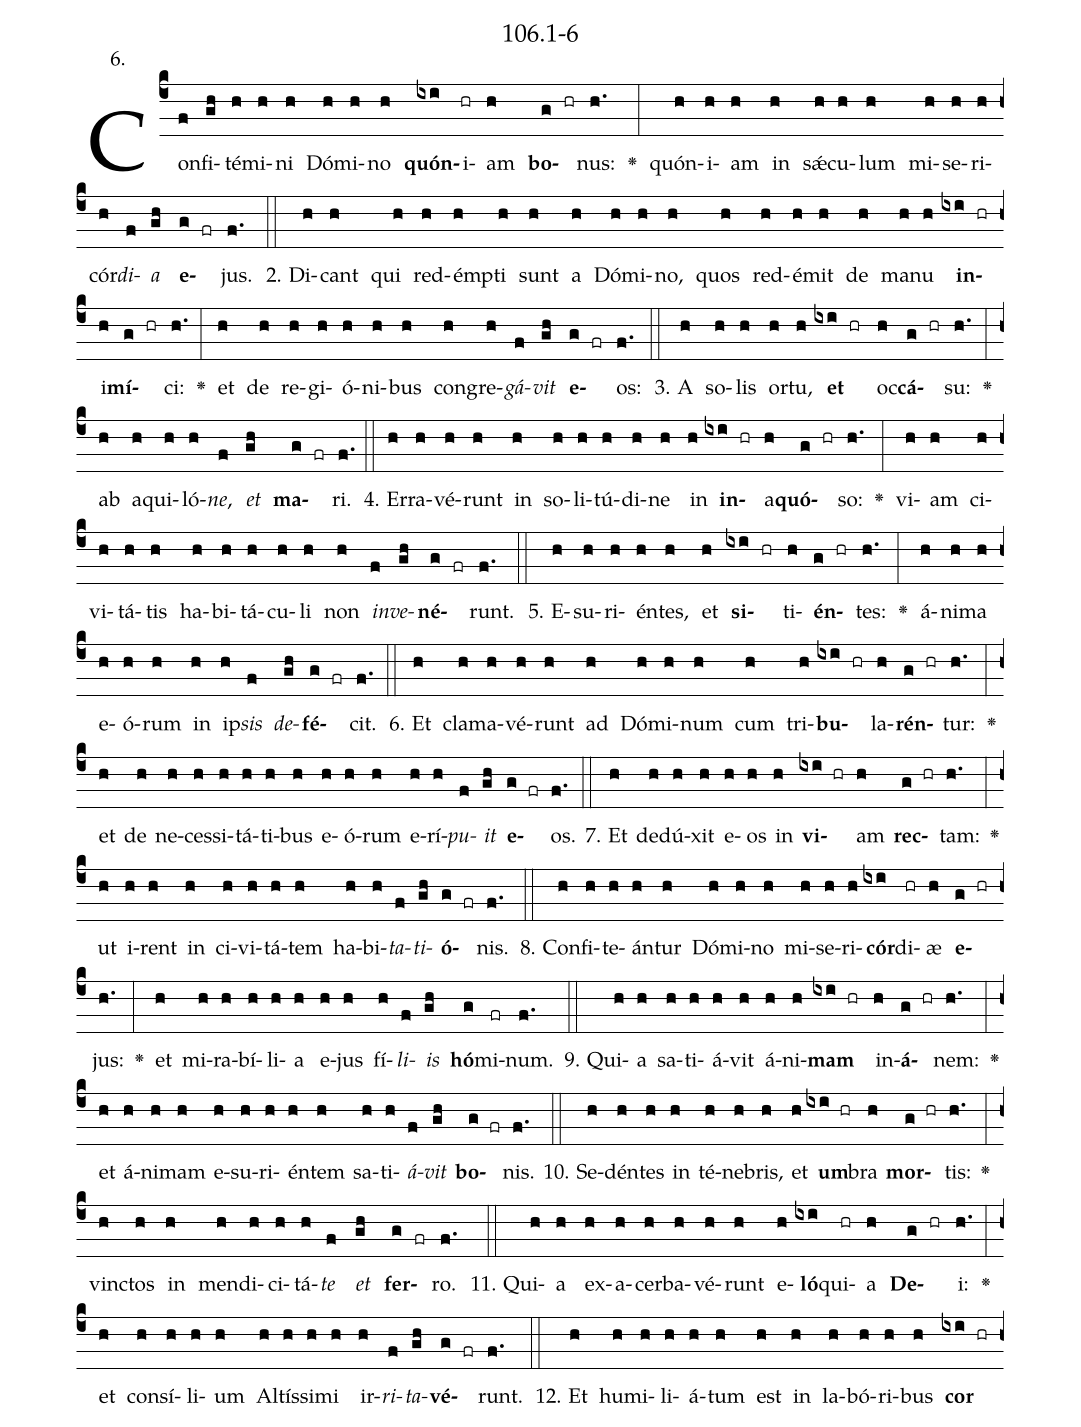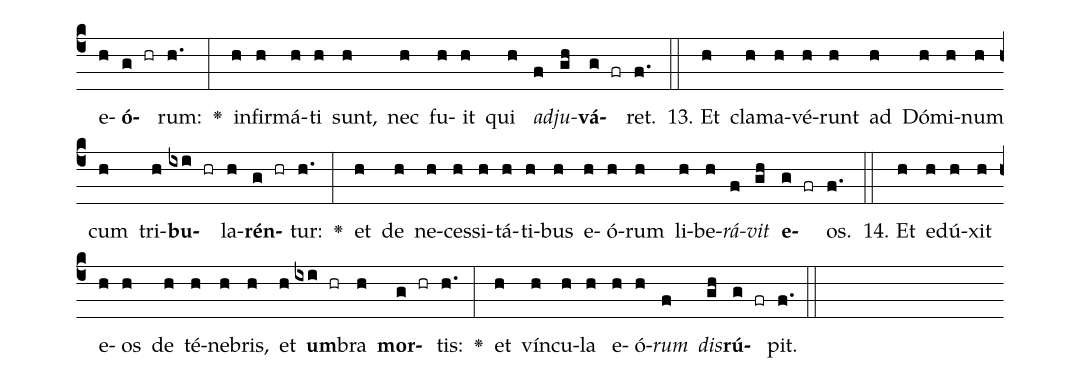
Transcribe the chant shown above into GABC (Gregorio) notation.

name: 106.1-6;
annotation: 6.;
%%
(c4)Con(f)fi(gh)té(h)mi(h)ni(h) Dó(h)mi(h)no(h) <b>quón</b>(ixi)i(hr)am(h) <b>bo</b>(g hr)nus:(h.) <v>\greheightstar</v>(:) quón(h)i(h)am(h) in(h) sǽ(h)cu(h)lum(h) mi(h)se(h)ri(h)cór(h)<i>di</i>(f)<i>a</i>(gh) <b>e</b>(g fr)jus.(f.) (::)
2. Di(h)cant(h) qui(h) red(h)émp(h)ti(h) sunt(h) a(h) Dó(h)mi(h)no,(h) quos(h) red(h)é(h)mit(h) de(h) ma(h)nu(h) <b>in</b>(ixi hr)i(h)<b>mí</b>(g hr)ci:(h.) <v>\greheightstar</v>(:) et(h) de(h) re(h)gi(h)ó(h)ni(h)bus(h) con(h)gre(h)<i>gá</i>(f)<i>vit</i>(gh) <b>e</b>(g fr)os:(f.) (::)
3. A(h) so(h)lis(h) or(h)tu,(h) <b>et</b>(ixi hr) oc(h)<b>cá</b>(g hr)su:(h.) <v>\greheightstar</v>(:) ab(h) a(h)qui(h)ló(h)<i>ne</i>,(f) <i>et</i>(gh) <b>ma</b>(g fr)ri.(f.) (::)
4. Er(h)ra(h)vé(h)runt(h) in(h) so(h)li(h)tú(h)di(h)ne(h) in(h) <b>in</b>(ixi hr)a(h)<b>quó</b>(g hr)so:(h.) <v>\greheightstar</v>(:) vi(h)am(h) ci(h)vi(h)tá(h)tis(h) ha(h)bi(h)tá(h)cu(h)li(h) non(h) <i>in</i>(f)<i>ve</i>(gh)<b>né</b>(g fr)runt.(f.) (::)
5. E(h)su(h)ri(h)én(h)tes,(h) et(h) <b>si</b>(ixi hr)ti(h)<b>én</b>(g hr)tes:(h.) <v>\greheightstar</v>(:) á(h)ni(h)ma(h) e(h)ó(h)rum(h) in(h) ip(h)<i>sis</i>(f) <i>de</i>(gh)<b>fé</b>(g fr)cit.(f.) (::)
6. Et(h) cla(h)ma(h)vé(h)runt(h) ad(h) Dó(h)mi(h)num(h) cum(h) tri(h)<b>bu</b>(ixi hr)la(h)<b>rén</b>(g hr)tur:(h.) <v>\greheightstar</v>(:) et(h) de(h) ne(h)ces(h)si(h)tá(h)ti(h)bus(h) e(h)ó(h)rum(h) e(h)rí(h)<i>pu</i>(f)<i>it</i>(gh) <b>e</b>(g fr)os.(f.) (::)
7. Et(h) de(h)dú(h)xit(h) e(h)os(h) in(h) <b>vi</b>(ixi hr)am(h) <b>rec</b>(g hr)tam:(h.) <v>\greheightstar</v>(:) ut(h) i(h)rent(h) in(h) ci(h)vi(h)tá(h)tem(h) ha(h)bi(h)<i>ta</i>(f)<i>ti</i>(gh)<b>ó</b>(g fr)nis.(f.) (::)
8. Con(h)fi(h)te(h)án(h)tur(h) Dó(h)mi(h)no(h) mi(h)se(h)ri(h)<b>cór</b>(ixi)di(hr)æ(h) <b>e</b>(g hr)jus:(h.) <v>\greheightstar</v>(:) et(h) mi(h)ra(h)bí(h)li(h)a(h) e(h)jus(h) fí(h)<i>li</i>(f)<i>is</i>(gh) <b>hó</b>(g)mi(fr)num.(f.) (::)
9. Qui(h)a(h) sa(h)ti(h)á(h)vit(h) á(h)ni(h)<b>mam</b>(ixi hr) in(h)<b>á</b>(g hr)nem:(h.) <v>\greheightstar</v>(:) et(h) á(h)ni(h)mam(h) e(h)su(h)ri(h)én(h)tem(h) sa(h)ti(h)<i>á</i>(f)<i>vit</i>(gh) <b>bo</b>(g fr)nis.(f.) (::)
10. Se(h)dén(h)tes(h) in(h) té(h)ne(h)bris,(h) et(h) <b>um</b>(ixi hr)bra(h) <b>mor</b>(g hr)tis:(h.) <v>\greheightstar</v>(:) vinc(h)tos(h) in(h) men(h)di(h)ci(h)tá(h)<i>te</i>(f) <i>et</i>(gh) <b>fer</b>(g fr)ro.(f.) (::)
11. Qui(h)a(h) ex(h)a(h)cer(h)ba(h)vé(h)runt(h) e(h)<b>ló</b>(ixi)qui(hr)a(h) <b>De</b>(g hr)i:(h.) <v>\greheightstar</v>(:) et(h) con(h)sí(h)li(h)um(h) Al(h)tís(h)si(h)mi(h) ir(h)<i>ri</i>(f)<i>ta</i>(gh)<b>vé</b>(g fr)runt.(f.) (::)
12. Et(h) hu(h)mi(h)li(h)á(h)tum(h) est(h) in(h) la(h)bó(h)ri(h)bus(h) <b>cor</b>(ixi hr) e(h)<b>ó</b>(g hr)rum:(h.) <v>\greheightstar</v>(:) in(h)fir(h)má(h)ti(h) sunt,(h) nec(h) fu(h)it(h) qui(h) <i>ad</i>(f)<i>ju</i>(gh)<b>vá</b>(g fr)ret.(f.) (::)
13. Et(h) cla(h)ma(h)vé(h)runt(h) ad(h) Dó(h)mi(h)num(h) cum(h) tri(h)<b>bu</b>(ixi hr)la(h)<b>rén</b>(g hr)tur:(h.) <v>\greheightstar</v>(:) et(h) de(h) ne(h)ces(h)si(h)tá(h)ti(h)bus(h) e(h)ó(h)rum(h) li(h)be(h)<i>rá</i>(f)<i>vit</i>(gh) <b>e</b>(g fr)os.(f.) (::)
14. Et(h) e(h)dú(h)xit(h) e(h)os(h) de(h) té(h)ne(h)bris,(h) et(h) <b>um</b>(ixi hr)bra(h) <b>mor</b>(g hr)tis:(h.) <v>\greheightstar</v>(:) et(h) vín(h)cu(h)la(h) e(h)ó(h)<i>rum</i>(f) <i>dis</i>(gh)<b>rú</b>(g fr)pit.(f.) (::)
